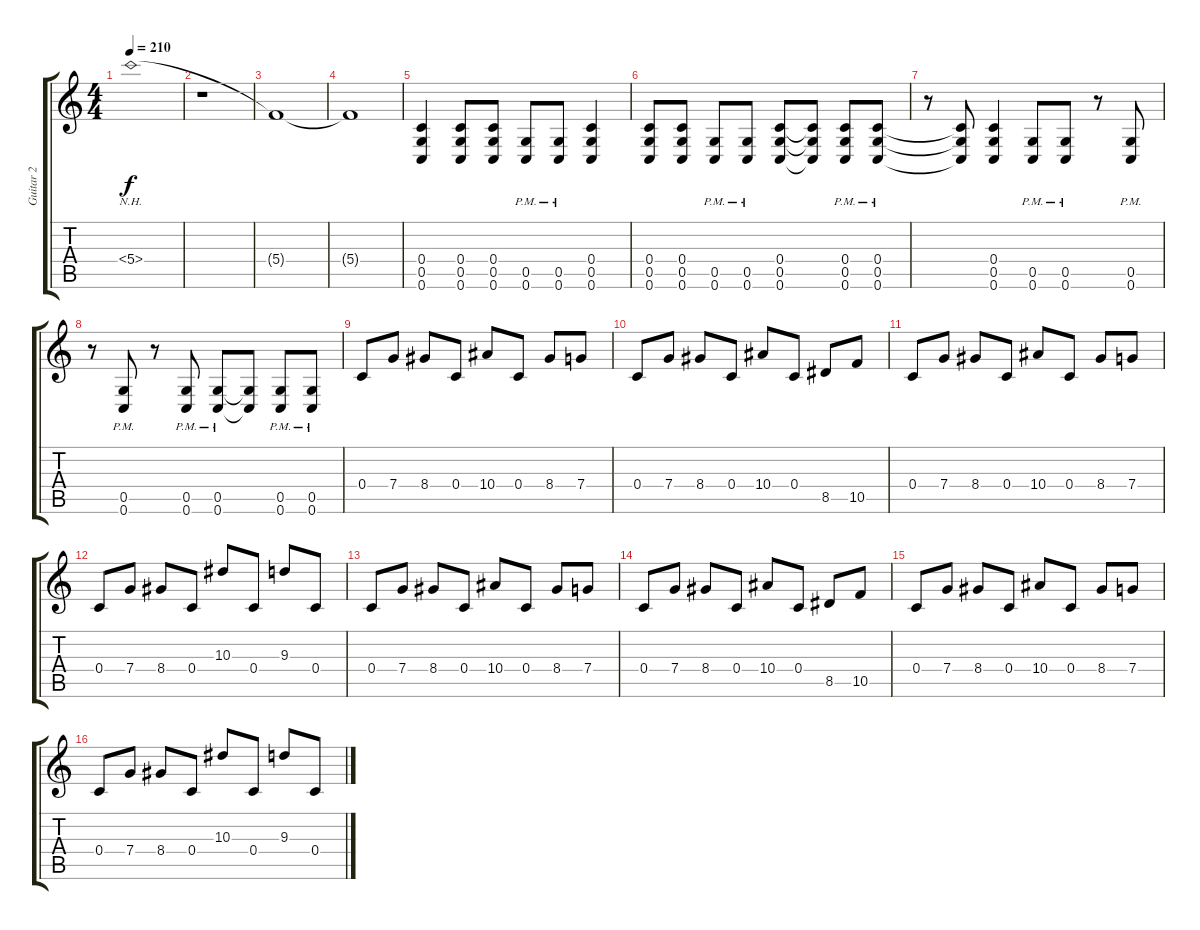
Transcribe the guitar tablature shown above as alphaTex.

\track ("Guitar 2" "Guitar 2") {instrument distortionguitar}
\staff {score tabs}
\tuning (D4 A3 F3 C3 G2 C2) {hide}
\ts (4 4)
\tempo 210
\clef g2
\ks c
5.4{nh}.1{dy f} |
r.1 |
5.4{t}.1 |
5.4{t}.1 |
(0.4 0.5 0.6).4 (0.4 0.5 0.6).8 (0.4 0.5 0.6).8 (0.5 0.6{pm}).8 (0.5 0.6{pm}).8 (0.4 0.5 0.6).4 |
(0.4 0.5 0.6).8 (0.4 0.5 0.6).8 (0.5 0.6{pm}).8 (0.5 0.6{pm}).8 (0.4 0.5 0.6).8 (0.4{t} 0.5{t} 0.6{t}).8 (0.4 0.5 0.6{pm}).8 (0.4 0.5 0.6{pm}).8 |
r.8 (0.4{t} 0.5{t} 0.6{t}).8 (0.4 0.5 0.6).4 (0.5 0.6{pm}).8 (0.5 0.6{pm}).8 r.8 (0.5 0.6{pm}).8 |
r.8 (0.5 0.6{pm}).8 r.8 (0.5 0.6{pm}).8 (0.5 0.6{pm}).8 (0.5{t} 0.6{t}).8 (0.5 0.6{pm}).8 (0.5 0.6{pm}).8 |
0.4.8 7.4.8 8.4.8 0.4.8 10.4.8 0.4.8 8.4.8 7.4.8 |
0.4.8 7.4.8 8.4.8 0.4.8 10.4.8 0.4.8 8.5.8 10.5.8 |
0.4.8 7.4.8 8.4.8 0.4.8 10.4.8 0.4.8 8.4.8 7.4.8 |
0.4.8 7.4.8 8.4.8 0.4.8 10.3.8 0.4.8 9.3.8 0.4.8 |
0.4.8 7.4.8 8.4.8 0.4.8 10.4.8 0.4.8 8.4.8 7.4.8 |
0.4.8 7.4.8 8.4.8 0.4.8 10.4.8 0.4.8 8.5.8 10.5.8 |
0.4.8 7.4.8 8.4.8 0.4.8 10.4.8 0.4.8 8.4.8 7.4.8 |
0.4.8 7.4.8 8.4.8 0.4.8 10.3.8 0.4.8 9.3.8 0.4.8
